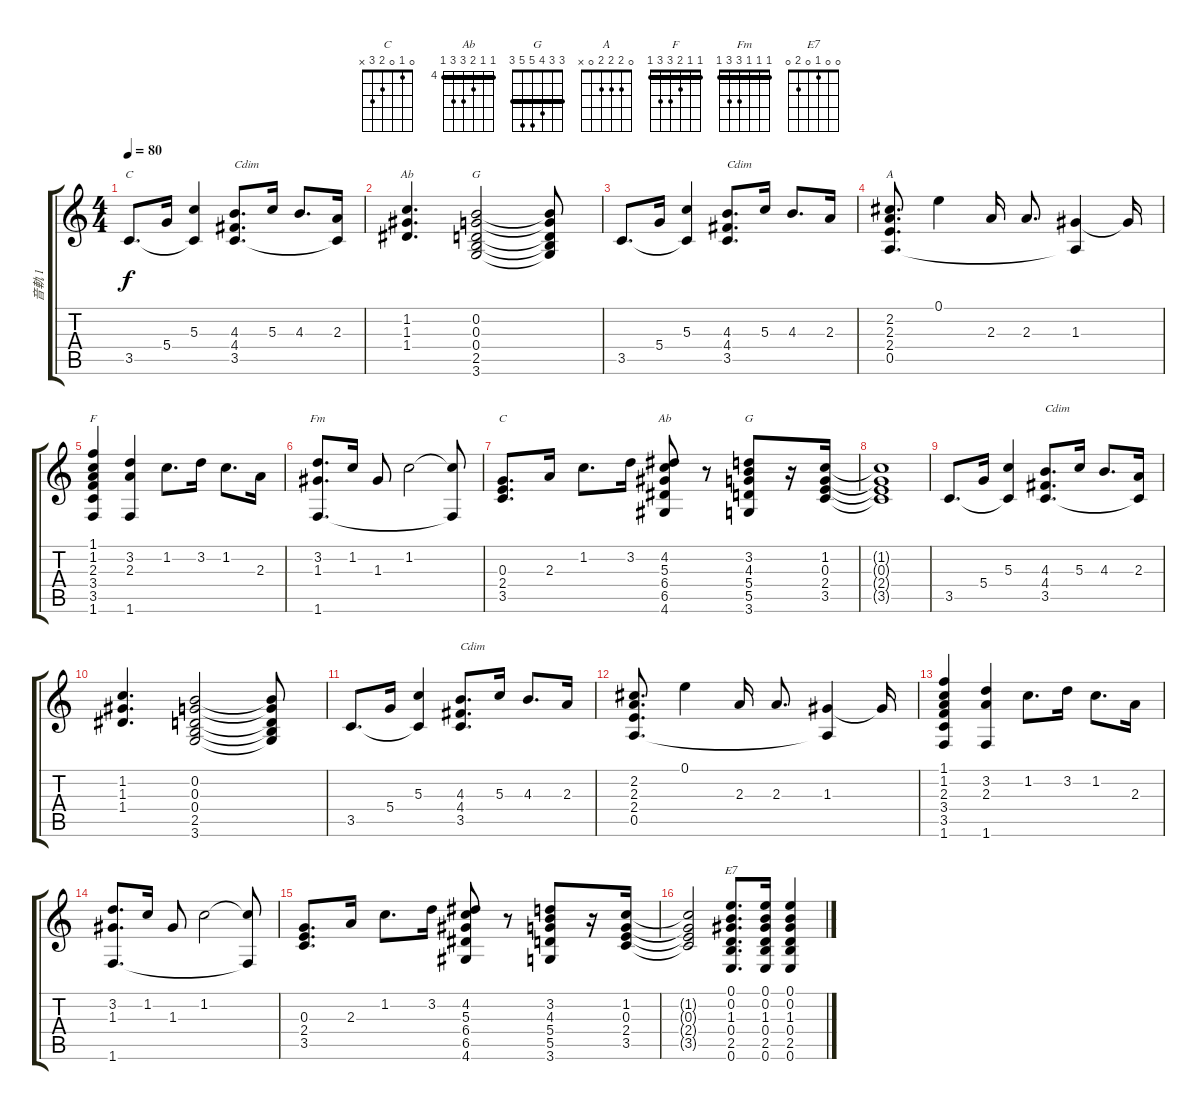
\track ("音軌 1" "音軌 1") {instrument acousticguitarnylon}
\staff {score tabs}
\tuning (E4 B3 G3 D3 A2 E2) {hide}
\chord ("C" 3 5 5 5 3 x) {barre 3}
\chord ("Ab" x 1 1 1 x x)
\chord ("G" 3 3 0 0 2 3) {barre 3}
\chord ("A" 0 2 2 2 0 x)
\chord ("F" 1 1 2 3 3 1) {barre 1}
\chord ("Fm" 1 1 1 3 3 1) {barre 1}
\chord ("C" 0 1 0 2 3 x)
\chord ("Ab" 4 4 5 6 6 4) {firstfret 4 barre 4}
\chord ("G" 3 3 4 5 5 3) {barre 3}
\chord ("E7" 0 0 1 0 2 0)
\ts (4 4)
\tempo 80
\clef g2
\ks c
3.5.8{d ch "C" dy f instrument acousticguitarnylon} 5.4.16 (5.3 3.5{t}).4 (4.3 4.4 3.5).8{d txt "Cdim"} 5.3.16 4.3.8{d} (2.3 3.5{t}).16 |
(1.2 1.3 1.4).4{d ch "Ab"} (0.2 0.3 0.4 2.5 3.6).2{ch "G"} (0.2{t} 0.3{t} 0.4{t} 2.5{t} 3.6{t}).8 |
3.5.8{d} 5.4.16 (5.3 3.5{t}).4 (4.3 4.4 3.5).8{d txt "Cdim"} 5.3.16 4.3.8{d} 2.3.16 |
(2.2 2.3 2.4 0.5).8{d ch "A"} 0.1.4 2.3.16 2.3.8{d} (1.3 0.5{t}).4 1.3{t}.16 |
(1.1 1.2 2.3 3.4 3.5 1.6).4{ch "F"} (3.2 2.3 1.6).4 1.2.8{d} 3.2.16 1.2.8{d} 2.3.16 |
(3.2 1.3 1.6).8{d ch "Fm"} 1.2.16 1.3.8 1.2.2 (1.2{t} 1.6{t}).8 |
(0.3 2.4 3.5).8{d ch "C"} 2.3.16 1.2.8{d} 3.2.16 (4.2 5.3 6.4 6.5 4.6).8{ch "Ab"} r.8 (3.2 4.3 5.4 5.5 3.6).8{ch "G"} r.16 (1.2 0.3 2.4 3.5).16 |
(1.2{t} 0.3{t} 2.4{t} 3.5{t}).1 |
3.5.8{d} 5.4.16 (5.3 3.5{t}).4 (4.3 4.4 3.5).8{d txt "Cdim"} 5.3.16 4.3.8{d} (2.3 3.5{t}).16 |
(1.2 1.3 1.4).4{d} (0.2 0.3 0.4 2.5 3.6).2 (0.2{t} 0.3{t} 0.4{t} 2.5{t} 3.6{t}).8 |
3.5.8{d} 5.4.16 (5.3 3.5{t}).4 (4.3 4.4 3.5).8{d txt "Cdim"} 5.3.16 4.3.8{d} 2.3.16 |
(2.2 2.3 2.4 0.5).8{d} 0.1.4 2.3.16 2.3.8{d} (1.3 0.5{t}).4 1.3{t}.16 |
(1.1 1.2 2.3 3.4 3.5 1.6).4 (3.2 2.3 1.6).4 1.2.8{d} 3.2.16 1.2.8{d} 2.3.16 |
(3.2 1.3 1.6).8{d} 1.2.16 1.3.8 1.2.2 (1.2{t} 1.6{t}).8 |
(0.3 2.4 3.5).8{d} 2.3.16 1.2.8{d} 3.2.16 (4.2 5.3 6.4 6.5 4.6).8 r.8 (3.2 4.3 5.4 5.5 3.6).8 r.16 (1.2 0.3 2.4 3.5).16 |
(1.2{t} 0.3{t} 2.4{t} 3.5{t}).2 (0.1 0.2 1.3 0.4 2.5 0.6).8{d ch "E7"} (0.1 0.2 1.3 0.4 2.5 0.6).16 (0.1 0.2 1.3 0.4 2.5 0.6).4
